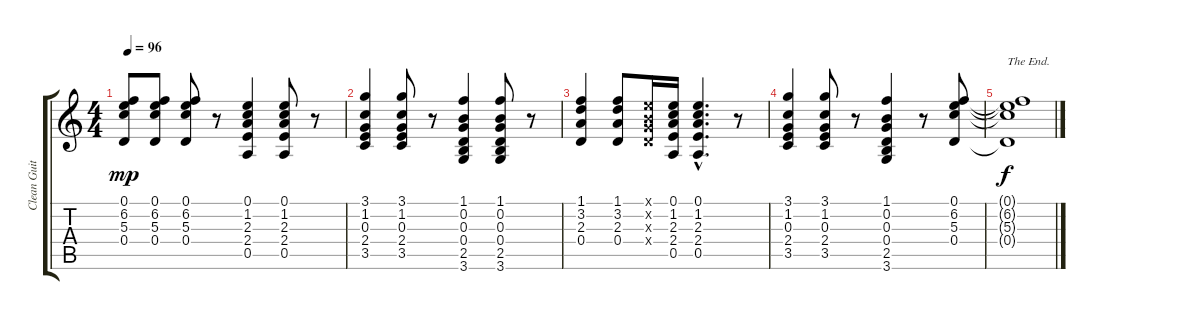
\track ("Clean Guitar" "Clean Guit") {instrument electricguitarclean}
\staff {score tabs}
\tuning (E4 B3 G3 D3 A2 E2) {hide}
\ts (4 4)
\tempo 96
\clef g2
\ks c
(0.1 6.2 5.3 0.4).8{dy mp} (0.1 6.2 5.3 0.4).8 (0.1 6.2 5.3 0.4).8 r.8 (0.1 1.2 2.3 2.4 0.5).4 (0.1 1.2 2.3 2.4 0.5).8 r.8 |
(3.1 1.2 0.3 2.4 3.5).4 (3.1 1.2 0.3 2.4 3.5).8 r.8 (1.1 0.2 0.3 0.4 2.5 3.6).4 (1.1 0.2 0.3 0.4 2.5 3.6).8 r.8 |
(1.1 3.2 2.3 0.4).4 (1.1 3.2 2.3 0.4).8 (0.1{x} 0.2{x} 0.3{x} 0.4{x}).16 (0.1 1.2 2.3 2.4 0.5).16 (0.1{hac} 1.2{hac} 2.3{hac} 2.4{hac} 0.5{hac}).4{d} r.8 |
(3.1 1.2 0.3 2.4 3.5).4 (3.1 1.2 0.3 2.4 3.5).8 r.8 (1.1 0.2 0.3 0.4 2.5 3.6).4 r.8 (0.1 6.2 5.3 0.4).8 |
(0.1{t} 6.2{t} 5.3{t} 0.4{t}).1{txt "The End." dy f}
